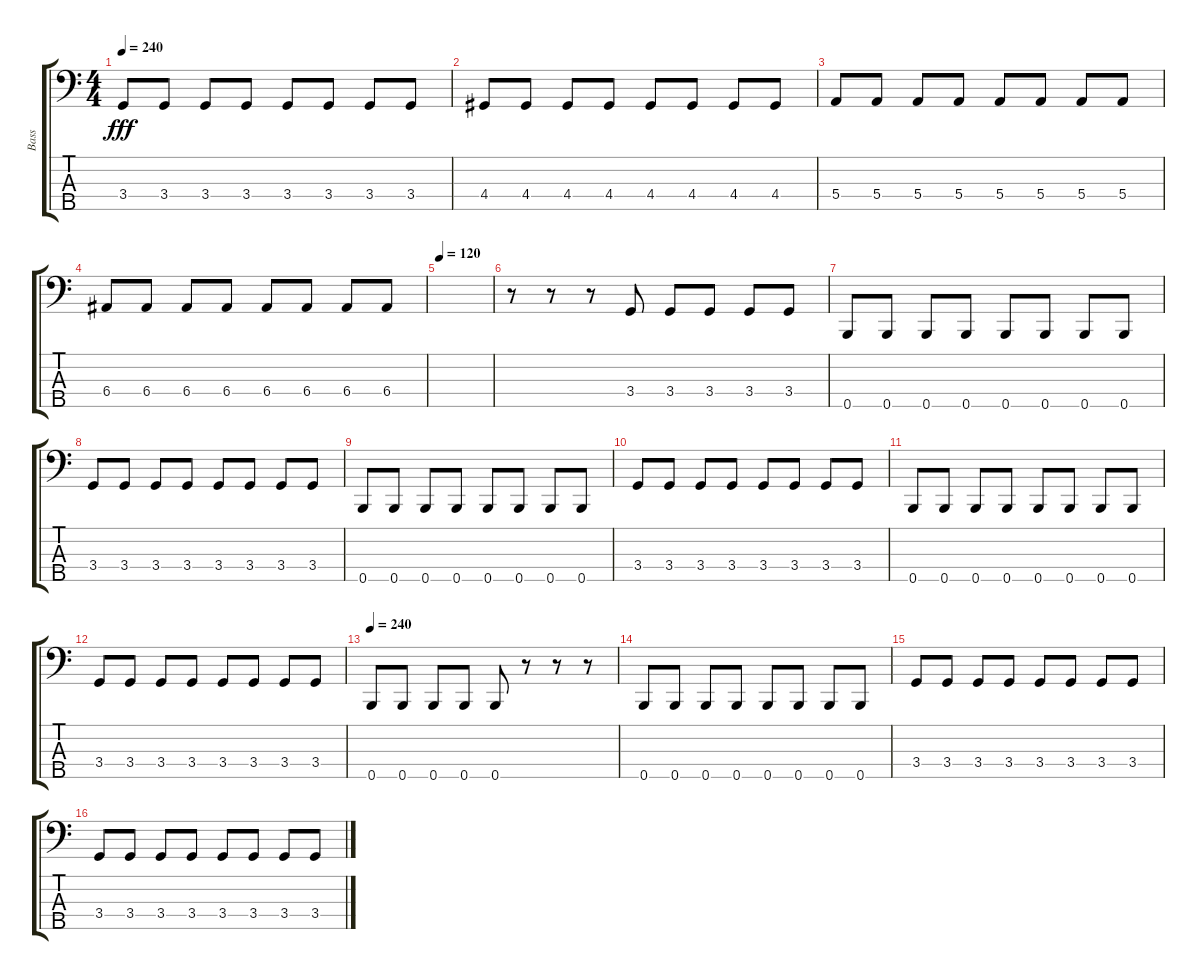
\track ("Bass" "Bass") {instrument electricbasspick}
\staff {score tabs}
\tuning (G2 D2 A1 E1 B0) {hide}
\ts (4 4)
\tempo 240
\clef f4
\ks c
3.4.8{dy fff} 3.4.8 3.4.8 3.4.8 3.4.8 3.4.8 3.4.8 3.4.8 |
4.4.8 4.4.8 4.4.8 4.4.8 4.4.8 4.4.8 4.4.8 4.4.8 |
5.4.8 5.4.8 5.4.8 5.4.8 5.4.8 5.4.8 5.4.8 5.4.8 |
6.4.8 6.4.8 6.4.8 6.4.8 6.4.8 6.4.8 6.4.8 6.4.8 |
\tempo 120
|
r.8 r.8 r.8 3.4.8 3.4.8 3.4.8 3.4.8 3.4.8 |
0.5.8 0.5.8 0.5.8 0.5.8 0.5.8 0.5.8 0.5.8 0.5.8 |
3.4.8 3.4.8 3.4.8 3.4.8 3.4.8 3.4.8 3.4.8 3.4.8 |
0.5.8 0.5.8 0.5.8 0.5.8 0.5.8 0.5.8 0.5.8 0.5.8 |
3.4.8 3.4.8 3.4.8 3.4.8 3.4.8 3.4.8 3.4.8 3.4.8 |
0.5.8 0.5.8 0.5.8 0.5.8 0.5.8 0.5.8 0.5.8 0.5.8 |
3.4.8 3.4.8 3.4.8 3.4.8 3.4.8 3.4.8 3.4.8 3.4.8 |
\tempo 240
0.5.8 0.5.8 0.5.8 0.5.8 0.5.8 r.8 r.8 r.8 |
0.5.8 0.5.8 0.5.8 0.5.8 0.5.8 0.5.8 0.5.8 0.5.8 |
3.4.8 3.4.8 3.4.8 3.4.8 3.4.8 3.4.8 3.4.8 3.4.8 |
3.4.8 3.4.8 3.4.8 3.4.8 3.4.8 3.4.8 3.4.8 3.4.8
